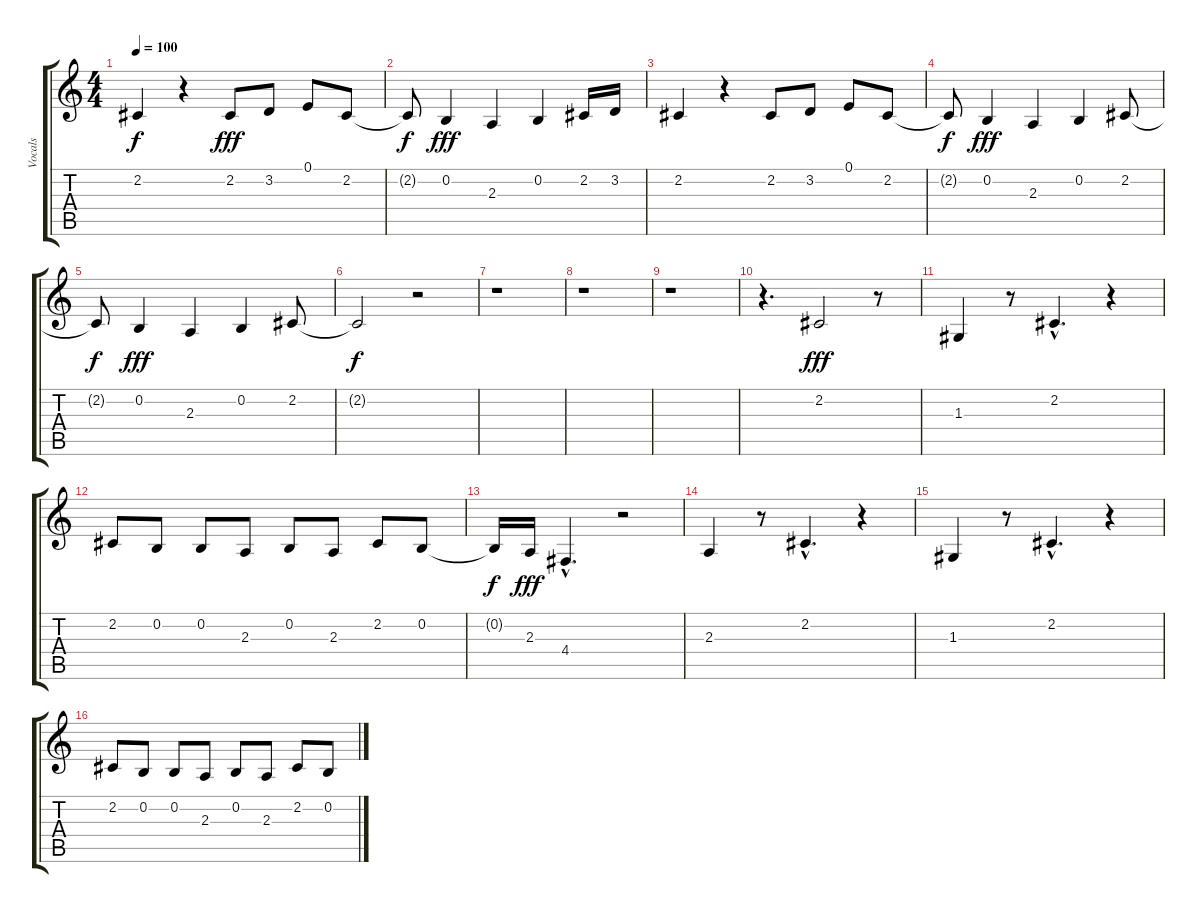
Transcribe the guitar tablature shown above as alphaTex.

\track ("Vocals" "Vocals") {instrument oboe}
\staff {score tabs}
\tuning (E4 B3 G3 D3 A2 E2) {hide}
\ts (4 4)
\tempo 100
\clef g2
\ks c
2.2{t}.4{dy f} r.4 2.2.8{dy fff} 3.2.8 0.1.8 2.2.8 |
2.2{t}.8{dy f} 0.2.4{dy fff} 2.3.4 0.2.4 2.2.16 3.2.16 |
2.2.4 r.4 2.2.8 3.2.8 0.1.8 2.2.8 |
2.2{t}.8{dy f} 0.2.4{dy fff} 2.3.4 0.2.4 2.2.8 |
2.2{t}.8{dy f} 0.2.4{dy fff} 2.3.4 0.2.4 2.2.8 |
2.2{t}.2{dy f} r.2 |
r.1 |
r.1 |
r.1 |
r.4{d} 2.2.2{dy fff} r.8 |
1.3.4 r.8 2.2{hac}.4{d} r.4 |
2.2.8 0.2.8 0.2.8 2.3.8 0.2.8 2.3.8 2.2.8 0.2.8 |
0.2{t}.16{dy f} 2.3.16{dy fff} 4.4{hac}.4{d} r.2 |
2.3.4 r.8 2.2{hac}.4{d} r.4 |
1.3.4 r.8 2.2{hac}.4{d} r.4 |
2.2.8 0.2.8 0.2.8 2.3.8 0.2.8 2.3.8 2.2.8 0.2.8
